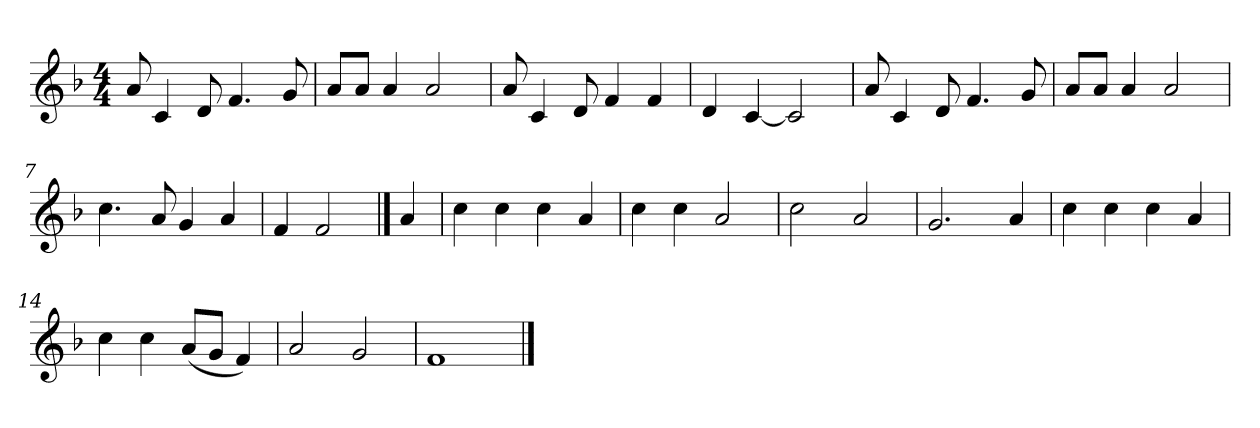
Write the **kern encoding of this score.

**kern
*part1
*staff1
*clefG2
*k[b-]
*M4/4
*MM72
=1
8a/
4c/
8d/
4.f/
8g/
=2
8a/L
8a/J
4a/
2a/
=3
8a/
4c/
8d/
4f/
4f/
=4
4d/
[4c/
2c/]
=5
8a/
4c/
8d/
4.f/
8g/
=6
8a/L
8a/J
4a/
2a/
=7
4.cc\
8a/
4g/
4a/
=8
4f/
2f/
==
4a/
=9
4cc\
4cc\
4cc\
4a/
=10
4cc\
4cc\
2a/
=11
2cc\
2a/
=12
2.g/
4a/
=13
4cc\
4cc\
4cc\
4a/
=14
4cc\
4cc\
(8a/L
8g/J
4f/)
=15
2a/
2g/
=16
1f
==
*-
